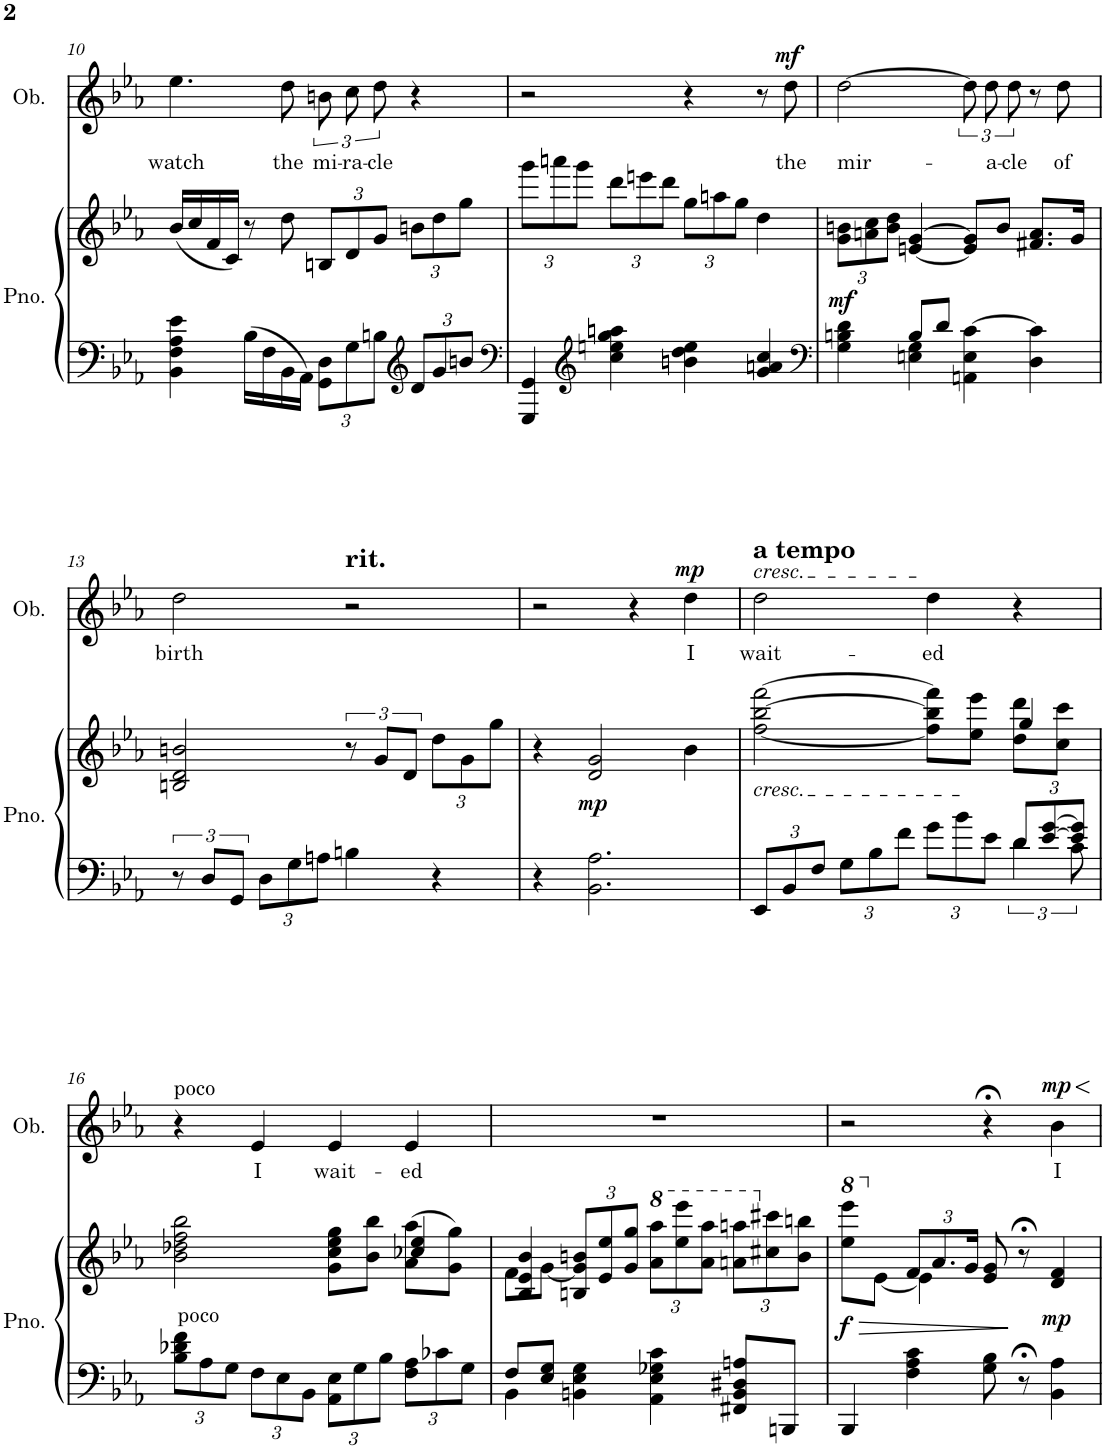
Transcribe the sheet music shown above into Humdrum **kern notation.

**kern	**kern	**dynam	**kern	**text	**dynam
*part2	*part2	*part2	*part1	*part1	*part1
*staff3	*staff2	*staff2/3	*staff1	*staff1	*staff1
*I"Piano	*	*	*I"Oboe	*	*
*I'Pno.	*	*	*I'Ob.	*	*
!!LO:PB:g=z
*clefF4	*clefG2	*	*clefG2	*	*
*k[b-e-a-]	*k[b-e-a-]	*	*k[b-e-a-]	*	*
*M4/4	*M4/4	*	*M4/4	*	*
*met(c)	*met(c)	*	*met(c)	*	*
=10	=10	=10	=10	=10	=10
!	!	!	!	!LO:LY:b	!
4BB-\ 4F\ 4A-\ 4e-\	(16b-/LL	.	4.ee-\	watch	.
.	16cc/	.	.	.	.
.	16f/	.	.	.	.
.	16c/JJ)	.	.	.	.
16B-\LL	8r	.	.	.	.
16F\	.	.	.	.	.
!	!	!	!	!LO:LY:b	!
16BB-\	8dd\	.	8dd\	the	.
16AA-\JJ	.	.	.	.	.
*Xbrackettup	*Xbrackettup	*	*	*	*
!	!	!	!	!LO:LY:b	!
12GG\ 12D\L	12Bn/L	.	12bn\L	mi-	.
!	!	!	!	!LO:LY:b	!
12G\	12d/	.	12cc\	-ra-	.
!	!	!	!	!LO:LY:b	!
12Bn\J	12g/J	.	12dd\J	-cle	.
*clefG2	*	*	*	*	*
12d/L	12bn\L	.	4r	.	.
12g/	12dd\	.	.	.	.
12bn/J	12gg\J	.	.	.	.
=11	=11	=11	=11	=11	=11
*clefF4	*	*	*	*	*
4GGG/ 4GG/	12ggg\L	.	2r	.	.
.	12aaan\	.	.	.	.
.	12ggg\J	.	.	.	.
*clefG2	*	*	*	*	*
4cc\ 4een\ 4gg\ 4aan\	12ddd\L	.	.	.	.
.	12eeen\	.	.	.	.
.	12ddd\J	.	.	.	.
4bn\ 4dd\ 4ee\	12gg\L	.	4r	.	.
.	12aan\	.	.	.	.
.	12gg\J	.	.	.	.
4g/ 4an/ 4cc/	4dd\	.	8r	.	.
!	!	!	!	!LO:LY:b	!LO:DY:a
.	.	.	8dd\	the	mf
=12	=12	=12	=12	=12	=12
*clefF4	*	*	*	*	*
*^	*	*	*	*	*
!	!	!	!LO:DY:b	!	!LO:LY:b	!
4G\ 4Bn\ 4d\	4ryy	12g\ 12bn\L	mf	[2dd\	mir-	.
.	.	12an\ 12cc\	.	.	.	.
.	.	12b\ 12dd\J	.	.	.	.
8B/L	4En\ 4G\	[4en/ [4g/	.	.	.	.
8d/J	.	.	.	.	.	.
4AAn\ 4E\ [4c\	2ryy	8e/] 8g/]L	.	12dd\L]	.	.
!	!	!	!	!	!LO:LY:b	!
.	.	.	.	12dd\	-a-	.
.	.	8b/J	.	.	.	.
!	!	!	!	!	!LO:LY:b	!
.	.	.	.	12dd\J	-cle	.
4D\ 4c\]	.	8.f#X/ 8.a/L	.	8r	.	.
!	!	!	!	!	!LO:LY:b	!
.	.	.	.	8dd\	of	.
.	.	16g/Jk	.	.	.	.
*v	*v	*	*	*	*	*
!!LO:LB:g=z
=13	=13	=13	=13	=13	=13
*brackettup	*	*	*	*	*
!	!	!	!	!LO:LY:b	!
12r	2Bn/ 2d/ 2bn/	.	2dd\	birth	.
12D/L	.	.	.	.	.
12GG/J	.	.	.	.	.
*Xbrackettup	*	*	*	*	*
12D\L	.	.	.	.	.
12G\	.	.	.	.	.
12An\J	.	.	.	.	.
*	*brackettup	*	*	*	*
!	!	!	!LO:TX:a:t=rit.	!	!
4Bn\	12r	.	2r	.	.
.	12g/L	.	.	.	.
.	12d/J	.	.	.	.
*	*Xbrackettup	*	*	*	*
4r	12dd\L	.	.	.	.
.	12g\	.	.	.	.
.	12gg\J	.	.	.	.
=14	=14	=14	=14	=14	=14
4r	4r	.	2r	.	.
!	!	!LO:DY:b	!	!	!
2.BB-\ 2.A-\	2d/ 2g/	mp	.	.	.
.	.	.	4r	.	.
!	!	!	!	!LO:LY:b	!LO:DY:a
.	4b-\	.	4dd\	I	mp
=15	=15	=15	=15	=15	=15
*^	*^	*	*	*	*
!	!	!	!	!	!LO:TX:a:B:t=a tempo	!	!
!	!	!	!	!	!LO:TX:a:i:t=cresc.	!	!
!	!	!LO:TX:b:i:t=cresc.	!	!	!	!	!
!	!	!	!	!	!	!LO:LY:b	!
12EE-/L	2.ryy	[2ff\ [2bb-\ [2fff\	2.ryy	.	2dd\	wait-	.
12BB-/	.	.	.	.	.	.	.
12F/J	.	.	.	.	.	.	.
12G\L	.	.	.	.	.	.	.
12B-\	.	.	.	.	.	.	.
12f\J	.	.	.	.	.	.	.
!	!	!	!	!	!	!LO:LY:b	!
12g\L	.	8ff\] 8bb-\] 8fff\]L	.	.	4dd\	-ed	.
12b-\	.	.	.	.	.	.	.
.	.	8ee-\ 8eee-\J	.	.	.	.	.
12e-\J	.	.	.	.	.	.	.
*	*brackettup	*	*	*	*	*	*
12d/L	6d\	4gg/	8dd\ 8ddd\L	.	4r	.	.
[12e-/ [12g/	.	.	.	.	.	.	.
.	.	.	8cc\ 8ccc\J	.	.	.	.
12e-/] 12g/]J	12c\	.	.	.	.	.	.
*v	*v	*	*	*	*	*	*
!!LO:LB:g=z
=16	=16	=16	=16	=16	=16	=16
*Xbrackettup	*	*	*	*	*	*
*^	*	*	*	*	*	*
!	!	!	!	!	!LO:TX:a:t=poco	!	!
!	!	!LO:TX:b:t=poco	!	!	!	!	!
*v	*v	*	*	*	*	*	*
12B-\ 12d-X\ 12f\L	2b-\ 2dd-X\ 2ff\ 2bb-\	2.ryy	.	4r	.	.
12A-\	.	.	.	.	.	.
12G\J	.	.	.	.	.	.
!	!	!	!	!	!LO:LY:b	!
12F\L	.	.	.	4e-/	I	.
12E-\	.	.	.	.	.	.
12BB-\J	.	.	.	.	.	.
!	!	!	!	!	!LO:LY:b	!
12AA-\ 12E-\L	8g\ 8cc\ 8ee-\ 8gg\L	.	.	4e-/	wait-	.
12G\	.	.	.	.	.	.
.	8b-\ 8bb-\J	.	.	.	.	.
12B-\J	.	.	.	.	.	.
!	!	!	!	!	!LO:LY:b	!
12F\ 12A-\L	4cc-X/ 4ee-/	(>8a-\ 8aa-\L	.	4e-/	-ed	.
12c-X\	.	.	.	.	.	.
.	.	8g\ 8gg\J)	.	.	.	.
12G\J	.	.	.	.	.	.
=17	=17	=17	=17	=17	=17	=17
*^	*	*	*	*	*	*
8F/L	4BB-\	4B-/ 4e-/ 4b-/	8f\L	.	1r	.	.
8E-/ 8G/J	.	.	[8g\J	.	.	.	.
4BBn\ 4E-\ 4G\	2.ryy	12Bn/ 12g/] 12bn/L	2.ryy	.	.	.	.
.	.	12e-/ 12ee-/	.	.	.	.	.
.	.	12g/ 12gg/J	.	.	.	.	.
*	*	*8va	*	*	*	*	*
4AA-\ 4E-\ 4G-X\ 4c\	.	12aa-\ 12aaa-\L	.	.	.	.	.
.	.	12eee-\ 12eeee-\	.	.	.	.	.
.	.	12aa-\ 12aaa-\J	.	.	.	.	.
8FF#X/ 8BB/ 8D#X/ 8An/L	.	12aan\ 12aaan\L	.	.	.	.	.
*	*	*X8va	*	*	*	*	*
.	.	12cc#X\ 12ccc#X\	.	.	.	.	.
8BBBn/J	.	.	.	.	.	.	.
.	.	12b\ 12bbn\J	.	.	.	.	.
*v	*v	*	*	*	*	*	*
=18	=18	=18	=18	=18	=18	=18
*	*8va	*	*	*	*	*
!	!	!	!LO:DY:b	!	!	!
4BBB-/	8eee-\ 8eeee-\L	4ryy	f	2r	.	.
*	*X8va	*	*	*	*	*
!	!	!	!LO:HP:b	!	!	!
.	[8e-\J	.	>	.	.	.
4F\ 4A-\ 4c\	12f/L	4e-\]	.	.	.	.
.	12.a-/	.	.	.	.	.
.	24g/Jk	.	.	.	.	.
8G\ 8B-\	8e-/ 8g/	2ryy	.	4r;<	.	.
8r;<	8r;<	.	]	.	.	.
!	!	!	!LO:DY:b	!	!LO:LY:b	!LO:HP:b
!	!	!	!	!	!	!LO:DY:n=1:a
4BB-\ 4A-\	4d/ 4f/	.	mp	4b-\	I	< mp
*	*v	*v	*	*	*	*
.	.	.	.	.	[
=	=	=	=	=	=
*-	*-	*-	*-	*-	*-
